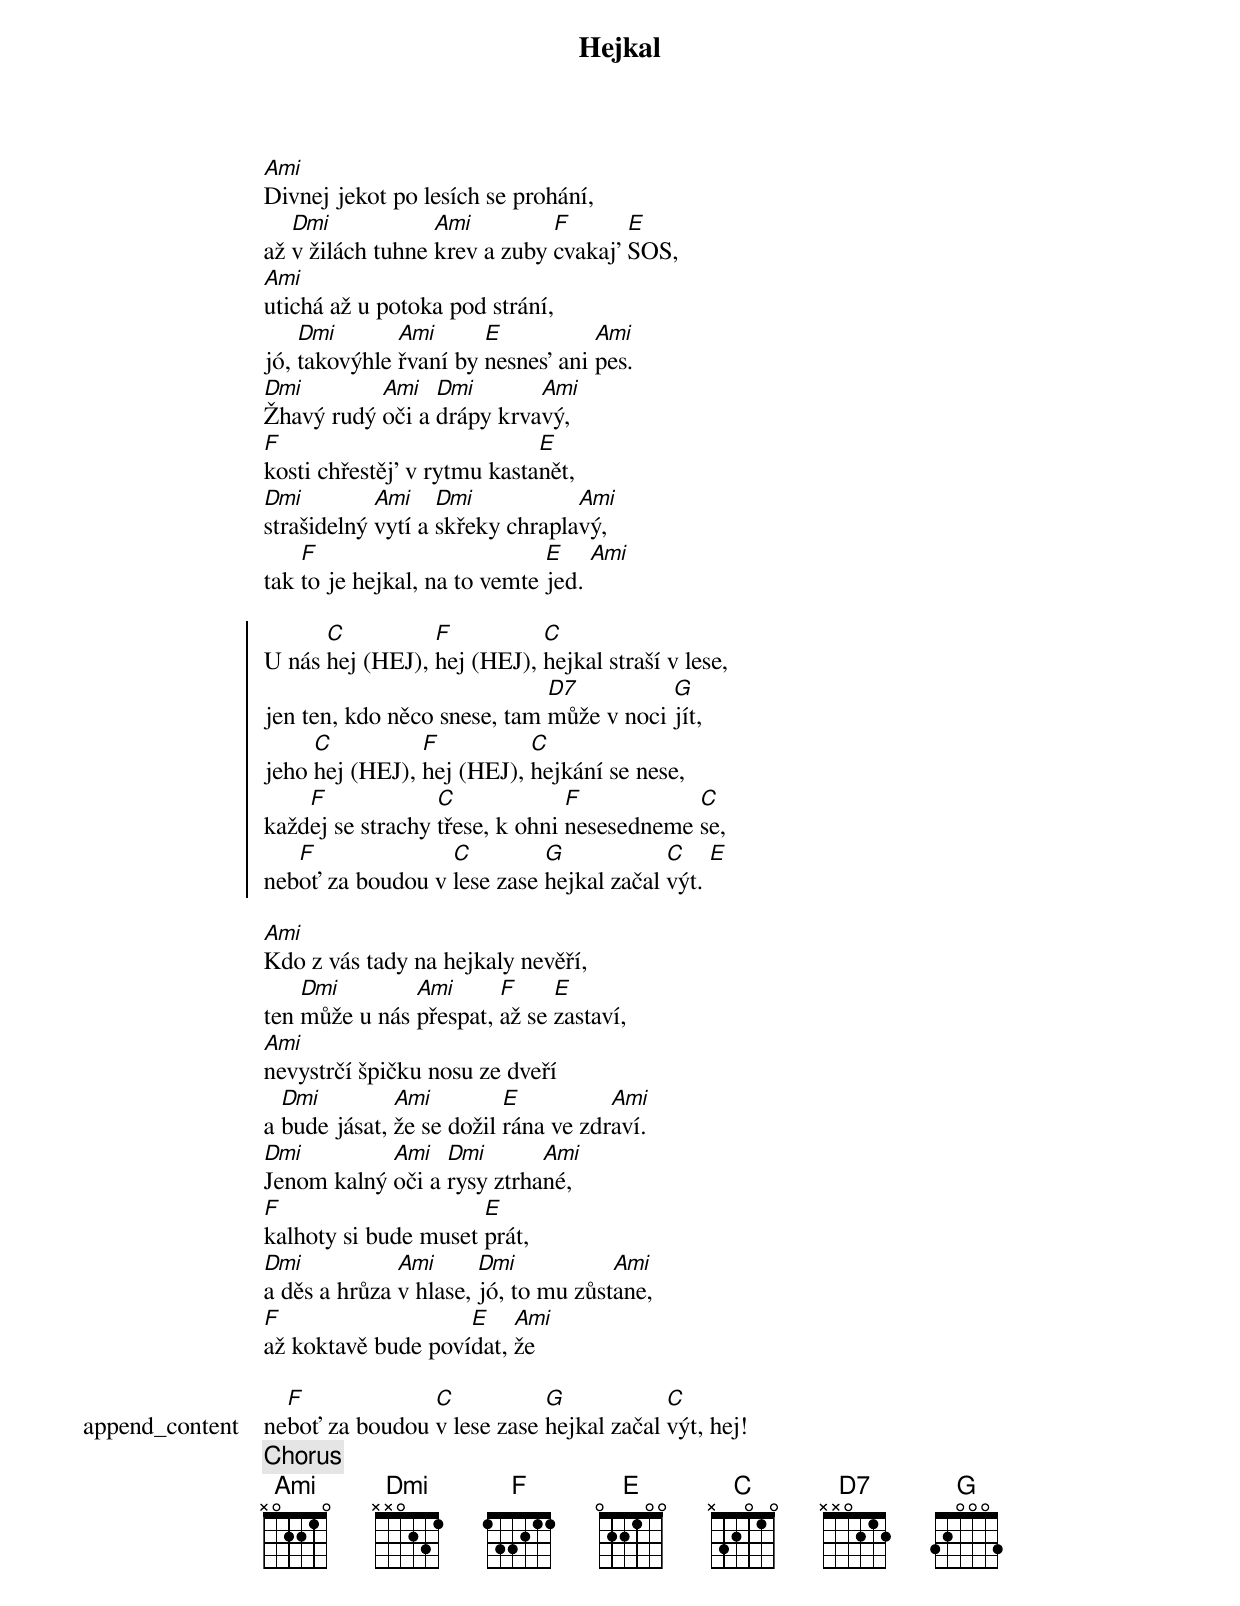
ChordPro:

{title: Hejkal}
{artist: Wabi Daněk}
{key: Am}
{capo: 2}
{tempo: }
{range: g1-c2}
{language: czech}
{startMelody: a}
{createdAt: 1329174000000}
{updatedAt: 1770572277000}
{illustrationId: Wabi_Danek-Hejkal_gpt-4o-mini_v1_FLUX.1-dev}
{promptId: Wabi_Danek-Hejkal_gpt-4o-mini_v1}

{start_of_verse}
[Ami]Divnej jekot po lesích se prohání,
až [Dmi]v žilách tuhne [Ami]krev a zuby [F]cvakaj' [E]SOS,
[Ami]utichá až u potoka pod strání,
jó, [Dmi]takovýhle [Ami]řvaní by [E]nesnes' ani [Ami]pes.
[Dmi]Žhavý rudý [Ami]oči a [Dmi]drápy krva[Ami]vý,
[F]kosti chřestěj' v rytmu kasta[E]nět,
[Dmi]strašidelný [Ami]vytí a [Dmi]skřeky chrapla[Ami]vý,
tak [F]to je hejkal, na to vemte [E]jed. [Ami]
{end_of_verse}

{start_of_chorus}
U nás [C]hej (HEJ), [F]hej (HEJ), [C]hejkal straší v lese,
jen ten, kdo něco snese, tam [D7]může v noci [G]jít,
jeho [C]hej (HEJ), [F]hej (HEJ), [C]hejkání se nese,
každ[F]ej se strachy [C]třese, k ohni [F]nesesedneme [C]se,
neb[F]oť za boudou v [C]lese zase [G]hejkal začal [C]výt. [E]
{end_of_chorus}

{start_of_verse}
[Ami]Kdo z vás tady na hejkaly nevěří,
ten [Dmi]může u nás [Ami]přespat, [F]až se [E]zastaví,
[Ami]nevystrčí špičku nosu ze dveří
a [Dmi]bude jásat, [Ami]že se dožil [E]rána ve zdr[Ami]aví.
[Dmi]Jenom kalný [Ami]oči a [Dmi]rysy ztrha[Ami]né,
[F]kalhoty si bude muset [E]prát,
[Dmi]a děs a hrůza [Ami]v hlase, [Dmi]jó, to mu zůst[Ami]ane,
[F]až koktavě bude poví[E]dat, [Ami]že
{end_of_verse}

{start_of_variant: append_content}
ne[F]boť za boudou [C]v lese zase [G]hejkal začal [C]výt, hej!
{end_of_variant}
{chorus}
